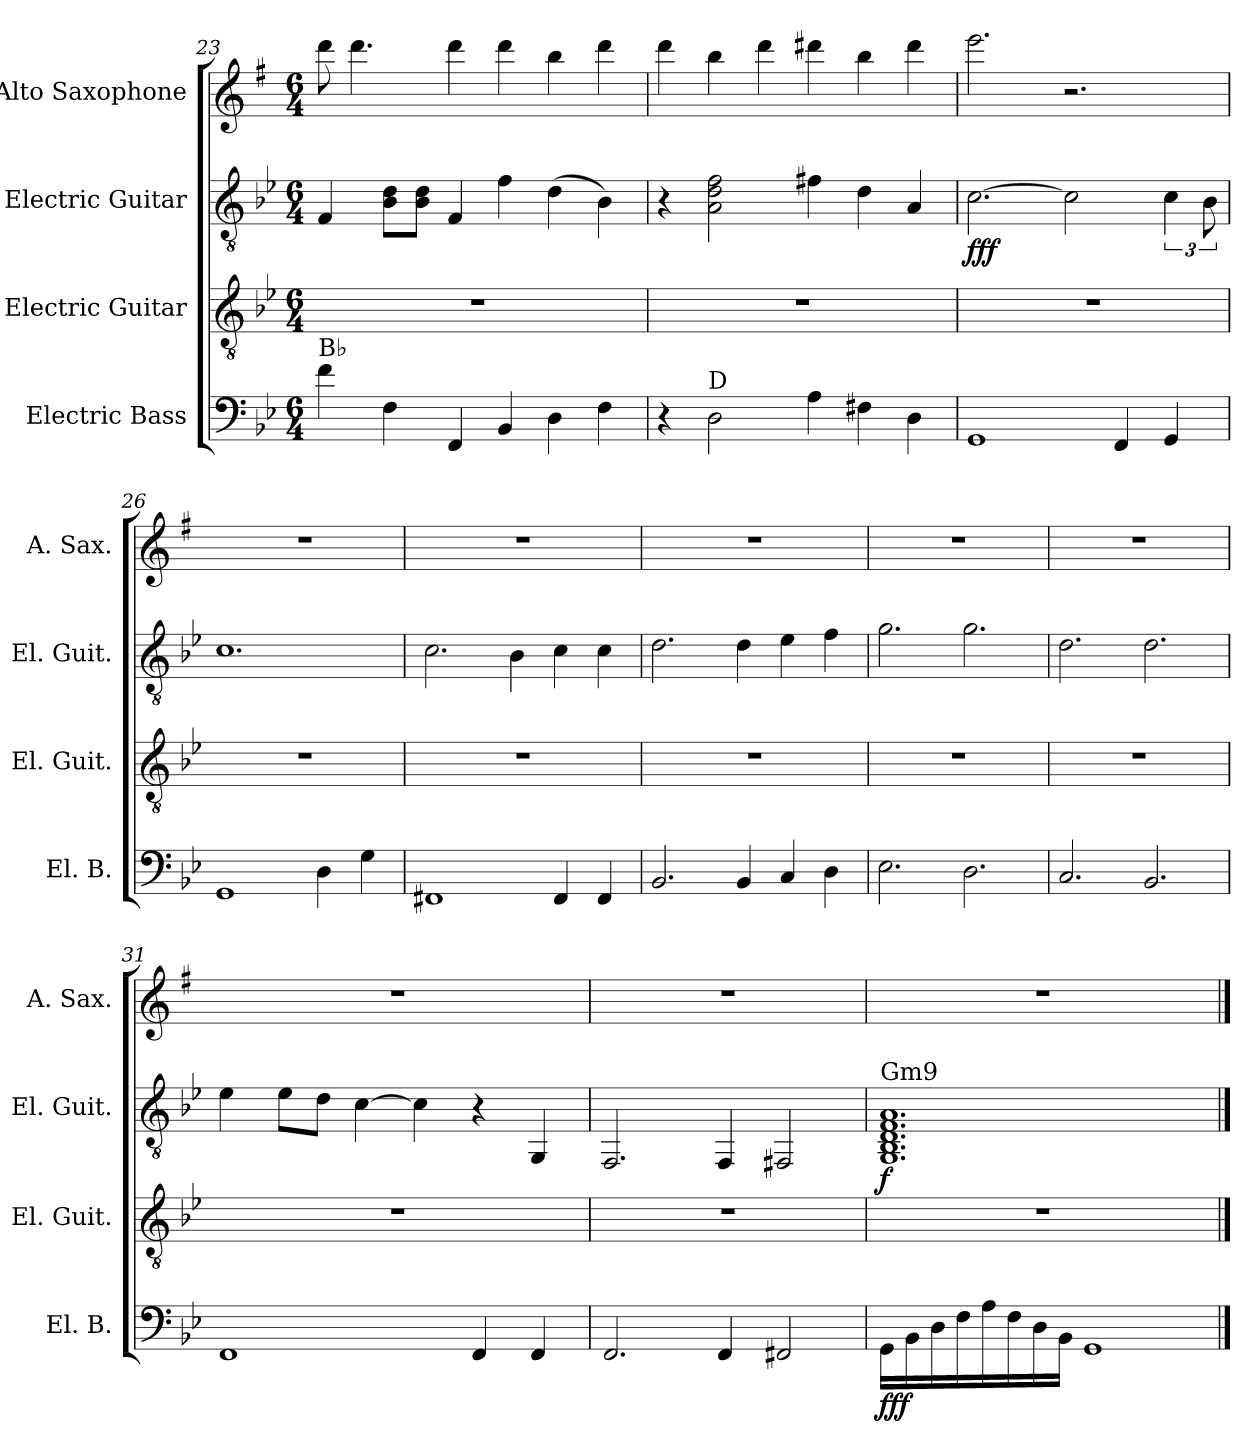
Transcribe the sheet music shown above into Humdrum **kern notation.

**kern	**dynam	**kern	**kern	**dynam	**kern
*part4	*part4	*part3	*part2	*part2	*part1
*staff4	*staff4	*staff3	*staff2	*staff2	*staff1
*I"Electric Bass	*	*I"Electric Guitar	*I"Electric Guitar	*	*I"Alto Saxophone
*I'El. B.	*	*I'El. Guit.	*I'El. Guit.	*	*I'A. Sax.
*clefF4	*	*clefGv2	*clefGv2	*	*clefG2
*ITrd7c12	*	*	*	*	*ITrd5c9
*k[b-e-]	*	*k[b-e-]	*k[b-e-]	*	*k[b-e-]
*M6/4	*	*M6/4	*M6/4	*	*M6/4
=23	=23	=23	=23	=23	=23
!LO:TX:a:t=B♭	!	!	!	!	!
4F\	.	1.r	4F/	.	8ff\
.	.	.	.	.	4.ff\
4FF\	.	.	8B-\ 8d\L	.	.
.	.	.	8B-\ 8d\J	.	.
4FFF/	.	.	4F/	.	4ff\
4BBB-/	.	.	4f\	.	4ff\
4DD\	.	.	(4d\	.	4dd\
4FF\	.	.	4B-\)	.	4ff\
!!LO:PB:g=z
=24	=24	=24	=24	=24	=24
4r	.	1.r	4r	.	4ff\
!LO:TX:a:t=D	!	!	!	!	!
2DD\	.	.	2A\ 2d\ 2f\	.	4dd\
.	.	.	.	.	4ff\
4AA\	.	.	4f#X\	.	4ff#X\
4FF#X\	.	.	4d\	.	4dd\
4DD\	.	.	4A/	.	4ff#\
=25	=25	=25	=25	=25	=25
!	!	!	!	!LO:DY:b	!
1GGG	.	1.r	[2.c\	fff	2.gg\
.	.	.	2c\]	.	2.r
4FFF/	.	.	.	.	.
4GGG/	.	.	6c\	.	.
.	.	.	12B-\	.	.
=26	=26	=26	=26	=26	=26
1GGG	.	1.r	1.c	.	1.r
4DD\	.	.	.	.	.
4GG\	.	.	.	.	.
=27	=27	=27	=27	=27	=27
1FFF#X	.	1.r	2.c\	.	1.r
.	.	.	4B-\	.	.
4FFF#/	.	.	4c\	.	.
4FFF#/	.	.	4c\	.	.
=28	=28	=28	=28	=28	=28
2.BBB-/	.	1.r	2.d\	.	1.r
4BBB-/	.	.	4d\	.	.
4CC/	.	.	4e-\	.	.
4DD\	.	.	4f\	.	.
=29	=29	=29	=29	=29	=29
2.EE-\	.	1.r	2.g\	.	1.r
2.DD\	.	.	2.g\	.	.
=30	=30	=30	=30	=30	=30
2.CC/	.	1.r	2.d\	.	1.r
2.BBB-/	.	.	2.d\	.	.
!!LO:LB:g=z
=31	=31	=31	=31	=31	=31
1FFF	.	1.r	4e-\	.	1.r
.	.	.	8e-\L	.	.
.	.	.	8d\J	.	.
.	.	.	[4c\	.	.
.	.	.	4c\]	.	.
4FFF/	.	.	4r	.	.
4FFF/	.	.	4GG/	.	.
=32	=32	=32	=32	=32	=32
2.FFF/	.	1.r	2.FF/	.	1.r
4FFF/	.	.	4FF/	.	.
2FFF#X/	.	.	2FF#X/	.	.
=33	=33	=33	=33	=33	=33
!	!	!	!LO:TX:a:t=Gm9	!	!
!	!LO:DY:b	!	!	!LO:DY:b	!
16GGG\LL	fff	1.r	1.GG 1.BB- 1.D 1.F 1.A	f	1.r
16BBB-\	.	.	.	.	.
16DD\	.	.	.	.	.
16FF\	.	.	.	.	.
16AA\	.	.	.	.	.
16FF\	.	.	.	.	.
16DD\	.	.	.	.	.
16BBB-\JJ	.	.	.	.	.
1GGG	.	.	.	.	.
==	==	==	==	==	==
*-	*-	*-	*-	*-	*-
